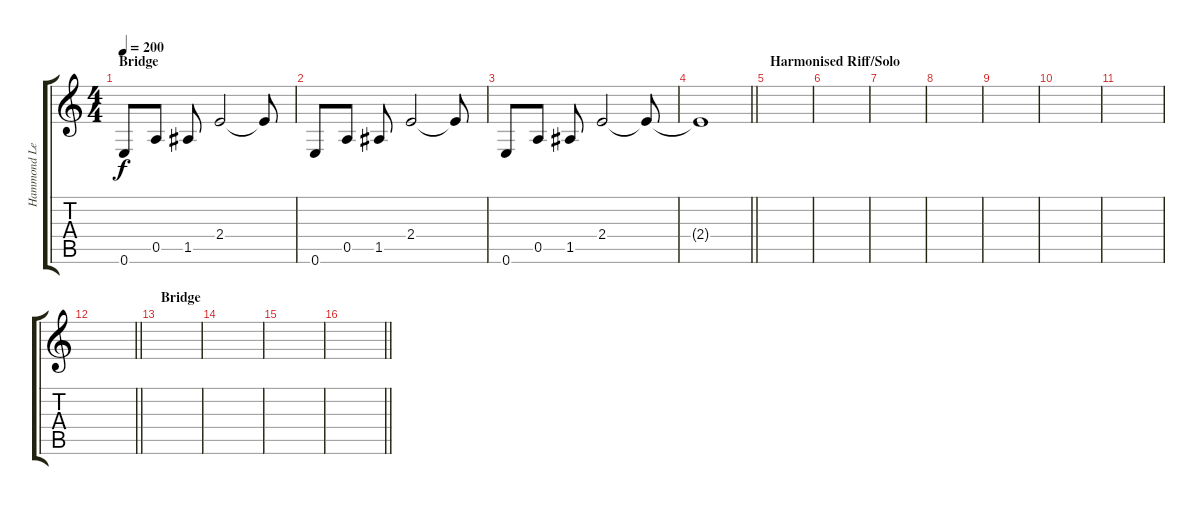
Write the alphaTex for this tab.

\track ("Hammond Lead" "Hammond Le") {instrument distortionguitar}
\staff {score tabs}
\tuning (E4 B3 G3 D3 A2 E2) {hide}
\ts (4 4)
\section ("" "Bridge")
\tempo 200
\clef g2
\ks c
0.6.8{dy f} 0.5.8 1.5.8 2.4.2 2.4{t}.8 |
0.6.8 0.5.8 1.5.8 2.4.2 2.4{t}.8 |
0.6.8 0.5.8 1.5.8 2.4.2 2.4{t}.8 |
\barLineRight lightlight
2.4{t}.1 |
\section ("" "Harmonised Riff/Solo")
|
|
|
|
|
|
|
\barLineRight lightlight
|
\section ("" "Bridge")
|
|
|
\barLineRight lightlight
